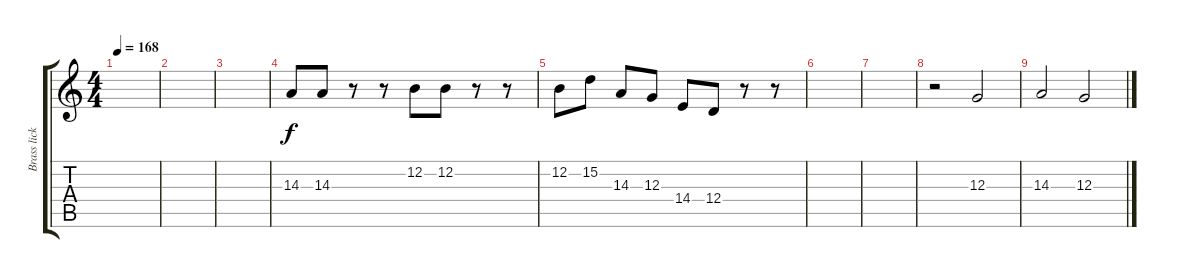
\track ("Brass licks" "Brass lick") {instrument trumpet}
\staff {score tabs}
\tuning (E4 B3 G3 D3 A2 E2) {hide}
\ts (4 4)
\tempo 168
\clef g2
\ks c
|
|
|
14.3.8 14.3.8 r.8 r.8 12.2.8 12.2.8 r.8 r.8 |
12.2.8 15.2.8 14.3.8 12.3.8 14.4.8 12.4.8 r.8 r.8 |
|
|
r.2 12.3.2 |
14.3.2 12.3.2
